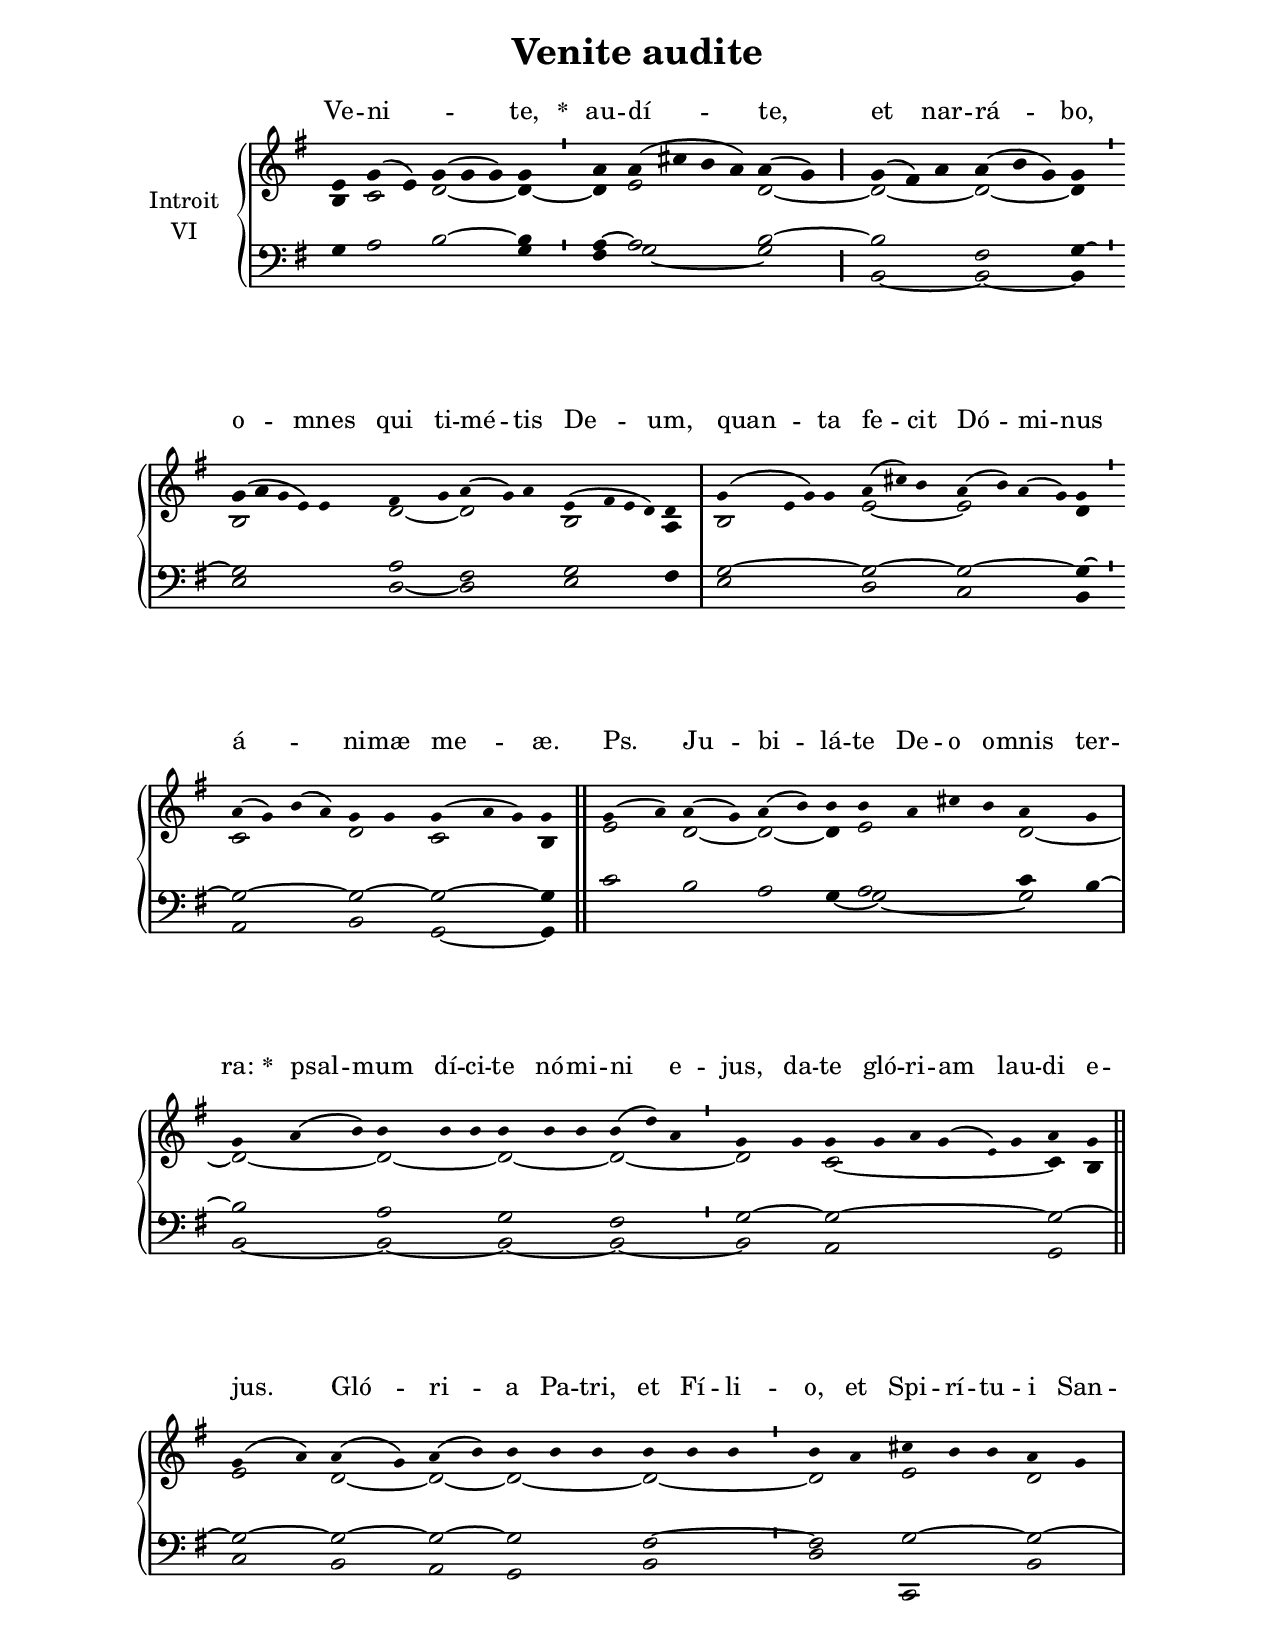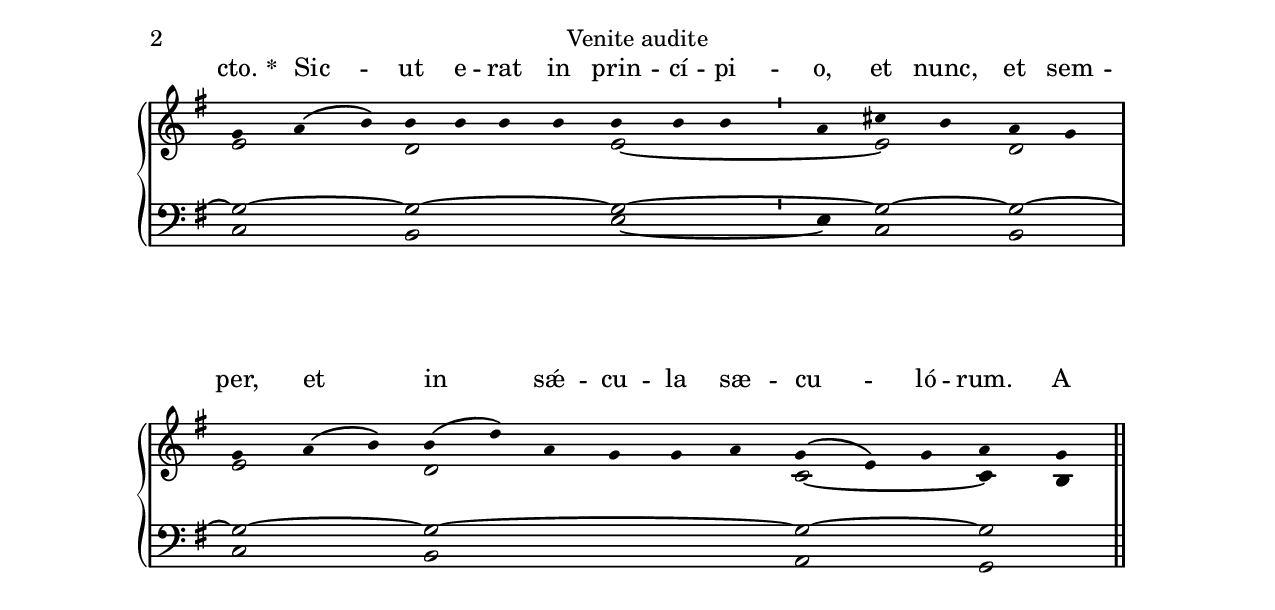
\version "2.18"
\include "gregorian.ly"
\include "noh2.ily"


%Page reference: page iii.13
%(volume.page)

global = {
 \key g \major
 \cadenzaOn 
}

\header {
  title = \markup \center-column {"Venite audite" \vspace #1 }
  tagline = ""
  composer = ""
}

\paper {
 #(include-special-characters)
  oddHeaderMarkup = \markup \fill-line {
    \line {}
    \center-column {
      \on-the-fly #first-page     " "
      \on-the-fly #not-first-page "Venite audite"
    }
    \line { \on-the-fly #print-page-number-check-first \fromproperty #'page:page-number-string }
  }
  evenHeaderMarkup = \markup \fill-line {
    \line { \on-the-fly #print-page-number-check-first \fromproperty #'page:page-number-string }
    \center-column { "Venite audite" }
    \line {}
  }
}

chantText = \lyricmode {
Ve -- ni -- _ te, 
\set stanza = " * " au -- dí -- te, 
et nar -- rá -- bo, o -- mnes qui ti -- mé -- tis De -- um, 
quan -- ta fe -- cit Dó -- mi -- nus á -- _ ni -- mæ me -- æ. Ps. 
Ju -- bi -- lá -- te De -- o o -- mnis ter -- ra: 
\set stanza = " * " 
psal -- mum dí -- ci -- te nó -- mi -- ni e -- jus, da -- te gló -- ri -- am lau -- di e -- jus. 
Gló -- ri -- a Pa -- tri, et Fí -- li -- o, et Spi -- rí -- tu -- i San -- cto. 
\set stanza = " * " 
Sic -- ut e -- rat in prin -- cí -- pi -- o, et nunc, et sem -- per, 
et in sǽ -- cu -- la sæ -- cu -- ló -- rum. A -- men. }

chantMusic = {
\tieDown   e'4 g'4 ( e'4) g'4 ( g'4 g'4) g'4 \divisioMinima
 a'4  a'4 ( cis''4 b'4 a'4) a'4 ( g'4) \divisioMaior
 g'4 ( fis'4) a'4 a'4 ( b'4 g'4) g'4 \divisioMinima
 g'4 ( a'4 \tiny g' e' 4) e'4 fis'4 g'4 a'4 ( g'4) a'4 e'4 ( fis'4 e'4 d'4) d'4 \divisioMaxima
 g'4 ( e'4 g'4) g'4  a'4 ( cis''4) b'4 a'4 ( b'4) a'4 ( g'4) g'4 \divisioMinima
 a'4 ( g'4) b'4 ( a'4) g'4 g'4 g'4 ( a'4 g'4) g'4 \finalis
 g'4 ( a'4) a'4 ( g'4) a'4 ( b'4) b'4 b'4 a'4  cis''4 b'4 a'4 g'4 \divisioMaxima
 g'4 a'4 ( b'4) b'4 b'4 b'4 b'4 b'4 b'4 b'4 ( d''4) a'4 \divisioMinima
 g'4 g'4 g'4 g'4 a'4 g'4 ( \once \tweak #'font-size #-4 e' ) g'4 a'4 g'4 \finalis
  g'4 ( a'4) a'4 ( g'4) a'4 ( b'4) b'4 b'4 b'4 b'4 b'4 b'4 \divisioMinima
 b'4 a'4  cis''4 b'4 b'4 a'4 g'4 \divisioMaxima
 g'4 a'4 ( b'4) b'4 b'4 b'4 b'4 b'4 b'4 b'4 \divisioMinima
 a'4  cis''4 b'4 a'4 g'4 \divisioMaxima
 g'4 a'4 ( b'4) b'4 ( d''4) a'4 g'4 g'4 a'4 g'4 ( e'4) g'4 a'4 g'4 \finalis

}

altoMusic = {
b4 c'2 d'2*3/2 ~ d'4 ~ \divisioMinima
d'4 e'2*4/2 d'2 ~ \divisioMaior
d'2*3/2 ~ d'2*3/2 ~ d'4 \divisioMinima
b2*5/2 d'2 ~ d'2*3/2 b2*4/2 a4 \divisioMaxima
b2*4/2 e'2*3/2 ~ e'2*4/2 d'4 \divisioMinima
c'2*4/2 d'2 c'2*3/2 b4 \finalis
e'2 d'2 ~ d'2 ~ d'4 e'2*4/2 d'2 ~ \divisioMaxima
d'2*3/2 ~ d'2*3/2 ~ d'2*3/2 ~ d'2*3/2 ~ \divisioMinima
d'2 c'2*6/2 ~ c'4 b4 e'2 d'2 ~ d'2 ~ d'2*3/2 ~ d'2*3/2 ~ \divisioMinima
d'2 e'2*3/2 d'2 \divisioMaxima
e'2*3/2 d'2*4/2 e'2*4/2 ~ e'2 d'2 \divisioMaxima
e'2*3/2 d'2*6/2 c'2*3/2 ~ c'4 b4 \finalis
}

tenorMusic = {
g4 a2 b2*3/2 ~ b4 \divisioMinima
a4 ~ a2*4/2 b2 ~ \divisioMaior
b2*3/2 fis2*3/2 g4 ~ \divisioMinima
g2*5/2 a2 fis2*3/2 g2*4/2 fis4 \divisioMaxima
g2*4/2 ~ g2*3/2 ~ g2*4/2 ~ g4 ~ \divisioMinima
g2*4/2 ~ g2 ~ g2*3/2 ~ g4 \finalis
c'2 b2 a2 r4 a2*4/2 c'4 b4 ~ \divisioMaxima
b2*3/2 a2*3/2 g2*3/2 fis2*3/2 \divisioMinima
g2 ~ g2*6/2 ~ g2 ~ g2 ~ g2 ~ g2 ~ g2*3/2 fis2*3/2 ~ \divisioMinima
fis2 g2*3/2 ~ g2 ~ \divisioMaxima
g2*3/2 ~ g2*4/2 ~ g2*4/2 ~ g2 ~ g2 ~ \divisioMaxima
g2*3/2 ~ g2*6/2 ~ g2*3/2 ~ g2 \finalis
}

bassMusic = {
r2*6/2 g4 \divisioMinima
fis4 g2*4/2 ~ g2 \divisioMaior
b,2*3/2 ~ b,2*3/2 ~ b,4 \divisioMinima
e2*5/2 d2 ~ d2*3/2 e2*4/2 fis4 \divisioMaxima
e2*4/2 d2*3/2 c2*4/2 b,4 \divisioMinima
a,2*4/2 b,2 g,2*3/2 ~ g,4 \finalis
r2*6/2 g4 ~ g2*4/2 ~ g2 \divisioMaxima
b,2*3/2 ~ b,2*3/2 ~ b,2*3/2 ~ b,2*3/2 ~ \divisioMinima
b,2 a,2*6/2 g,2 c2 b,2 a,2 g,2*3/2 b,2*3/2 \divisioMinima
d2 c,2*3/2 b,2 \divisioMaxima
c2*3/2 b,2*4/2 e2*3/2 ~ \divisioMinima
e4 c2 b,2 \divisioMaxima
c2*3/2 b,2*6/2 a,2*3/2 g,2 \finalis
}

voiceLines = {
\voiceLineStyle


}

\score{
  <<
    \new GrandStaff <<
      \set GrandStaff.autoBeaming = ##f
      \set GrandStaff.instrumentName = \markup \center-column {
        "Introit"
        "VI"
      }
      \new Staff = up <<
        \new Voice = "chant" {
          \voiceOne \global \chantMusic
        }
        \new Voice {
          \voiceTwo \global \altoMusic
        }
      >>

      \new Staff = down <<
        \clef bass
        \new Voice {
          \voiceOne \global \tenorMusic
        }
        \new Voice {
          \voiceTwo \global \bassMusic
        }
	\new Voice {
        \voiceThree \global \voiceLines
        }
      >>
    >>
    \new Lyrics \lyricsto chant {
      \chantText
    }
  >>
  \layout{
  }
  \midi{
    \tempo 4 = 125
  }
}
